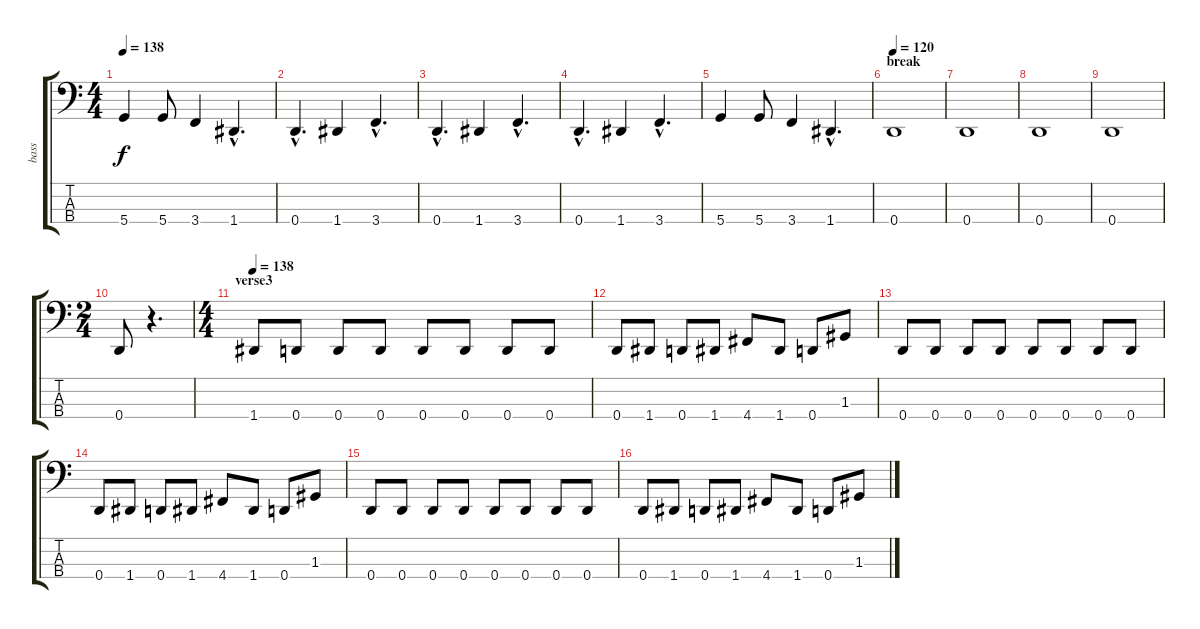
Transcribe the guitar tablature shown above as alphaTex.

\track ("bass" "bass") {instrument electricbassfinger}
\staff {score tabs}
\tuning (F2 C2 G1 D1) {hide}
\ts (4 4)
\tempo 138
\clef f4
\ks c
5.4.4{dy f} 5.4.8 3.4.4 1.4{hac}.4{d} |
0.4{hac}.4{d} 1.4.4 3.4{hac}.4{d} |
0.4{hac}.4{d} 1.4.4 3.4{hac}.4{d} |
0.4{hac}.4{d} 1.4.4 3.4{hac}.4{d} |
5.4.4 5.4.8 3.4.4 1.4{hac}.4{d} |
\section ("" "break")
\tempo 120
0.4.1 |
0.4.1 |
0.4.1 |
0.4.1 |
\ts (2 4)
0.4.8 r.4{d} |
\ts (4 4)
\section ("" "verse3")
\tempo 138
1.4.8 0.4.8 0.4.8 0.4.8 0.4.8 0.4.8 0.4.8 0.4.8 |
0.4.8 1.4.8 0.4.8 1.4.8 4.4.8 1.4.8 0.4.8 1.3.8 |
0.4.8 0.4.8 0.4.8 0.4.8 0.4.8 0.4.8 0.4.8 0.4.8 |
0.4.8 1.4.8 0.4.8 1.4.8 4.4.8 1.4.8 0.4.8 1.3.8 |
0.4.8 0.4.8 0.4.8 0.4.8 0.4.8 0.4.8 0.4.8 0.4.8 |
0.4.8 1.4.8 0.4.8 1.4.8 4.4.8 1.4.8 0.4.8 1.3.8
